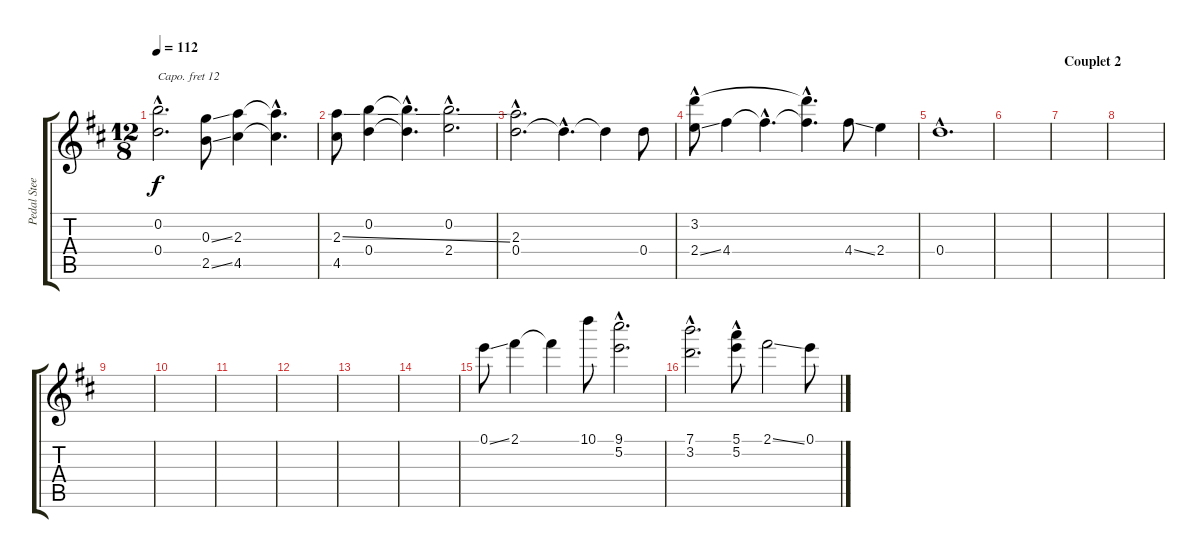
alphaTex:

\track ("Pedal Steel Gtr." "Pedal Stee") {instrument overdrivenguitar}
\staff {score tabs}
\capo 12
\tuning (E4 B3 G3 D3 A2 E2) {hide}
\ts (12 8)
\tempo 112
\clef g2
\ks d
(0.2{hac} 0.4{hac}).2{d dy f} (0.3{ss} 2.5{ss}).8 (2.3 4.5).4 (2.3{hac t} 4.5{hac t}).4{d} |
(2.3{ss} 4.5).8 (0.2 0.4).4 (0.2{hac t} 0.4{hac t}).4{d} (0.2{hac} 2.4{hac}).2{d} |
(2.3{hac} 0.4{hac}).2{d} 0.4{hac t}.4{d} 0.4{t}.4 0.4.8 |
(3.2{hac} 2.4{ss}).8 4.4.4 4.4{hac t}.4{d} (3.2{hac t} 4.4{hac t}).4{d} 4.4{ss}.8 2.4.4 |
0.4{hac}.1{d} |
|
\section ("" "Couplet 2")
|
|
|
|
|
|
|
|
0.1{ss}.8 2.1.4 2.1{t}.4 10.1.8 (9.1{hac} 5.2{hac}).2{d} |
(7.1{hac} 3.2{hac}).2{d} (5.1{hac} 5.2{ss}).8 2.1{ss}.2 0.1.8
